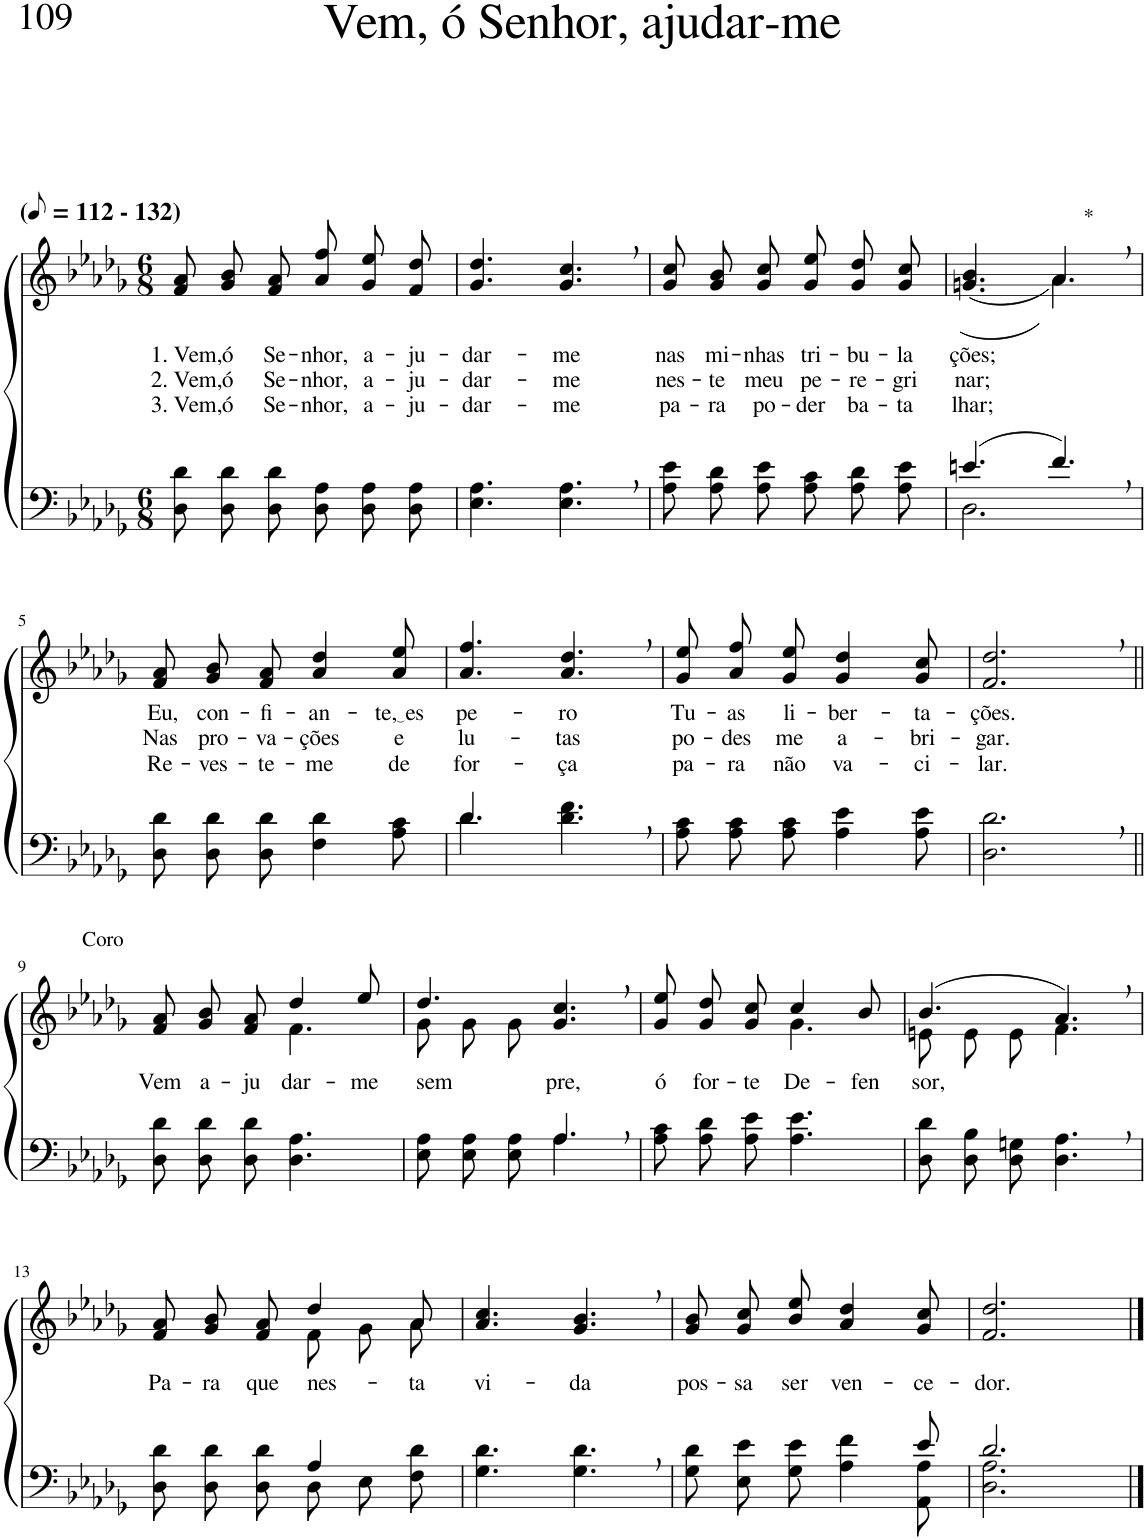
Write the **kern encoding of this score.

**kern	**kern	**text	**text	**text
*part2	*part1	*part1	*part1	*part1
*staff2	*staff1	*staff1	*staff1	*staff1
*I"Parte III e IV	*I"Parte I e II	*	*	*
*clefF4	*clefG2	*	*	*
*Trd2c3	*Trd2c3	*	*	*
*k[b-e-a-d-g-]	*k[b-e-a-d-g-]	*	*	*
*M6/8	*M6/8	*	*	*
*MM56	*MM56	*	*	*
=1	=1	=1	=1	=1
!	!LO:TX:a:B:t=(	!	!	!
!	!LO:TX:a:B:t=- 132)	!	!	!
!	!	!LO:LY:b	!LO:LY:b	!LO:LY:b
8D-\ 8d-\L	8f/ 8a-/L	1. Vem,	2. Vem,	3. Vem,
!	!	!LO:LY:b	!LO:LY:b	!LO:LY:b
8D-\ 8d-\	8g-/ 8b-/	ó	ó	ó
!	!	!LO:LY:b	!LO:LY:b	!LO:LY:b
8D-\ 8d-\J	8f/ 8a-/J	Se-	Se-	Se-
!	!	!LO:LY:b	!LO:LY:b	!LO:LY:b
8D-\ 8A-\L	8a-\ 8ff\L	-nhor,	-nhor,	-nhor,
!	!	!LO:LY:b	!LO:LY:b	!LO:LY:b
8D-\ 8A-\	8g-\ 8ee-\	a-	a-	a-
!	!	!LO:LY:b	!LO:LY:b	!LO:LY:b
8D-\ 8A-\J	8f\ 8dd-\J	-ju-	-ju-	-ju-
=2	=2	=2	=2	=2
!	!	!LO:LY:b	!LO:LY:b	!LO:LY:b
4.E-\ 4.A-\	4.g-/ 4.dd-/	-dar-	-dar-	-dar-
!	!	!LO:LY:b	!LO:LY:b	!LO:LY:b
4.E-\, 4.A-\,	4.g-/, 4.cc/,	-me	-me	-me
=3	=3	=3	=3	=3
!	!	!LO:LY:b	!LO:LY:b	!LO:LY:b
8A-\ 8e-\L	8g-/ 8cc/L	nas	nes-	pa-
!	!	!LO:LY:b	!LO:LY:b	!LO:LY:b
8A-\ 8d-\	8g-/ 8b-/	mi-	-te	-ra
!	!	!LO:LY:b	!LO:LY:b	!LO:LY:b
8A-\ 8e-\J	8g-/ 8cc/J	-nhas	meu	po-
!	!	!LO:LY:b	!LO:LY:b	!LO:LY:b
8A-\ 8c\L	8g-/ 8ee-/L	tri-	pe-	-der
!	!	!LO:LY:b	!LO:LY:b	!LO:LY:b
8A-\ 8d-\	8g-/ 8dd-/	-bu-	-re-	ba-
!	!	!LO:LY:b	!LO:LY:b	!LO:LY:b
8A-\ 8e-\J	8g-/ 8cc/J	-la-	-gri-	-ta-
=4	=4	=4	=4	=4
*^	*^	*	*	*
!	!	!	!	!LO:LY:b	!LO:LY:b	!LO:LY:b
(4.en/	2.D-\	4.ryy	(4.gn/ 4.b-/	-ções;	-nar;	-lhar;
!	!	!LO:TX:a:t=*	!	!	!	!
4.f,/)	.	((4.a-,\	4.a-/	.	.	.
*v	*v	*	*	*	*	*
!!LO:LB:g=z
=5	=5	=5	=5	=5	=5
!	!	!	!LO:LY:b	!LO:LY:b	!LO:LY:b
*	*v	*v	*	*	*
8D-\ 8d-\L	8f/ 8a-/L	Eu,	Nas	Re-
!	!	!LO:LY:b	!LO:LY:b	!LO:LY:b
8D-\ 8d-\	8g-/ 8b-/	con-	pro-	-ves-
!	!	!LO:LY:b	!LO:LY:b	!LO:LY:b
8D-\ 8d-\J	8f/ 8a-/J	-fi-	-va-	-te-
!	!	!LO:LY:b	!LO:LY:b	!LO:LY:b
4F\ 4d-\	4a-/ 4dd-/	-an-	-ções	-me
!	!	!LO:LY:b	!LO:LY:b	!LO:LY:b
8A-\ 8c\	8a-/ 8ee-/	te, es	e	de
=6	=6	=6	=6	=6
*^	*	*	*	*
!	!	!	!LO:LY:b	!LO:LY:b	!LO:LY:b
4.d-\	4.d-/	4.a-/ 4.ff/	pe-	lu-	for-
!	!	!	!LO:LY:b	!LO:LY:b	!LO:LY:b
4.d-\, 4.f\,	4.ryy	4.a-/, 4.dd-/,	-ro	-tas	-ça
=7	=7	=7	=7	=7	=7
!	!	!	!LO:LY:b	!LO:LY:b	!LO:LY:b
*v	*v	*	*	*	*
8A-\ 8c\L	8g-\ 8ee-\L	Tu-	po-	pa-
!	!	!LO:LY:b	!LO:LY:b	!LO:LY:b
8A-\ 8c\	8a-\ 8ff\	-as	-des	-ra
!	!	!LO:LY:b	!LO:LY:b	!LO:LY:b
8A-\ 8c\J	8g-\ 8ee-\J	li-	me	não
!	!	!LO:LY:b	!LO:LY:b	!LO:LY:b
4A-\ 4e-\	4g-/ 4dd-/	-ber-	a-	va-
!	!	!LO:LY:b	!LO:LY:b	!LO:LY:b
8A-\ 8e-\	8g-/ 8cc/	-ta-	-bri-	-ci-
=8	=8	=8	=8	=8
!	!	!LO:LY:b	!LO:LY:b	!LO:LY:b
2.D-\, 2.d-\,	2.f/, 2.dd-/,	-ções.	-gar.	-lar.
!!LO:LB:g=z
=9||	=9||	=9||	=9||	=9||
!	!LO:TX:a:t=Coro	!	!	!
!	!	!LO:LY:b	!	!
*	*^	*	*	*
8D-\ 8d-\L	8f/ 8a-/L	4.ryy	Vem	.	.
!	!	!	!LO:LY:b	!	!
8D-\ 8d-\	8g-/ 8b-/	.	a-	.	.
!	!	!	!LO:LY:b	!	!
8D-\ 8d-\J	8f/ 8a-/J	.	-ju-	.	.
!	!	!	!LO:LY:b	!	!
4.D-\ 4.A-\	4dd-/	4.f\	-dar-	.	.
!	!	!	!LO:LY:b	!	!
.	8ee-/	.	-me	.	.
=10	=10	=10	=10	=10	=10
*^	*	*	*	*	*
!	!	!	!	!LO:LY:b	!	!
4.ryy	8E-\ 8A-\L	4.dd-/	8g-\L	sem-	.	.
.	8E-\ 8A-\	.	8g-\	.	.	.
.	8E-\ 8A-\J	.	8g-\J	.	.	.
!	!	!	!	!LO:LY:b	!	!
4.A-,/	4.A-\	4.g-/, 4.cc/,	4.ryy	-pre,	.	.
=11	=11	=11	=11	=11	=11	=11
!	!	!	!	!LO:LY:b	!	!
*v	*v	*	*	*	*	*
8A-\ 8c\L	8g-/ 8ee-/L	4.ryy	ó	.	.
!	!	!	!LO:LY:b	!	!
8A-\ 8d-\	8g-/ 8dd-/	.	for-	.	.
!	!	!	!LO:LY:b	!	!
8A-\ 8e-\J	8g-/ 8cc/J	.	-te	.	.
!	!	!	!LO:LY:b	!	!
4.A-\ 4.e-\	4cc/	4.g-\	De-	.	.
!	!	!	!LO:LY:b	!	!
.	8b-/	.	-fen-	.	.
=12	=12	=12	=12	=12	=12
!	!	!	!LO:LY:b	!	!
8D-\ 8d-\L	4.b-/	8en\L	-sor,	.	.
8D-\ 8B-\	.	8e\	.	.	.
8D-\ 8Gn\J	.	8e\J	.	.	.
4.D-\, 4.A-\,	4.a-,/)	4.f\	.	.	.
!!LO:LB:g=z	!!
=13	=13	=13	=13	=13	=13
*^	*	*	*	*	*
!	!	!	!	!LO:LY:b	!	!
4.ryy	8D-\ 8d-\L	8f/ 8a-/L	4.ryy	Pa-	.	.
!	!	!	!	!LO:LY:b	!	!
.	8D-\ 8d-\	8g-/ 8b-/	.	-ra	.	.
!	!	!	!	!LO:LY:b	!	!
.	8D-\ 8d-\J	8f/ 8a-/J	.	que	.	.
!	!	!	!	!LO:LY:b	!	!
4A-/	8D-\L	4dd-/	8f\L	nes-	.	.
.	8E-\	.	8g-\	.	.	.
!	!	!	!	!LO:LY:b	!	!
8ryy	8F\ 8d-\J	8a-/	8a-\J	-ta	.	.
=14	=14	=14	=14	=14	=14	=14
!	!	!	!	!LO:LY:b	!	!
*v	*v	*	*	*	*	*
*	*v	*v	*	*	*
4.G-\ 4.d-\	4.a-/ 4.cc/	vi-	.	.
!	!	!LO:LY:b	!	!
4.G-\, 4.d-\,	4.g-/, 4.b-/,	-da	.	.
=15	=15	=15	=15	=15
*^	*	*	*	*
!	!	!	!LO:LY:b	!	!
2ryy	8G-\ 8d-\L	8g-\ 8b-\L	pos-	.	.
!	!	!	!LO:LY:b	!	!
.	8E-\ 8e-\	8g-\ 8cc\	-sa	.	.
!	!	!	!LO:LY:b	!	!
.	8G-\ 8e-\J	8b-\ 8ee-\J	ser	.	.
!	!	!	!LO:LY:b	!	!
.	4A-\ 4f\	4a-/ 4dd-/	ven-	.	.
8ryy	.	.	.	.	.
!	!	!	!LO:LY:b	!	!
8e-/	8AA-\ 8A-\	8g-/ 8cc/	-ce-	.	.
=16	=16	=16	=16	=16	=16
!	!	!	!LO:LY:b	!	!
2.d-/	2.D-\ 2.A-\	2.f/ 2.dd-/	-dor.	.	.
*v	*v	*	*	*	*
==	==	==	==	==
*-	*-	*-	*-	*-
